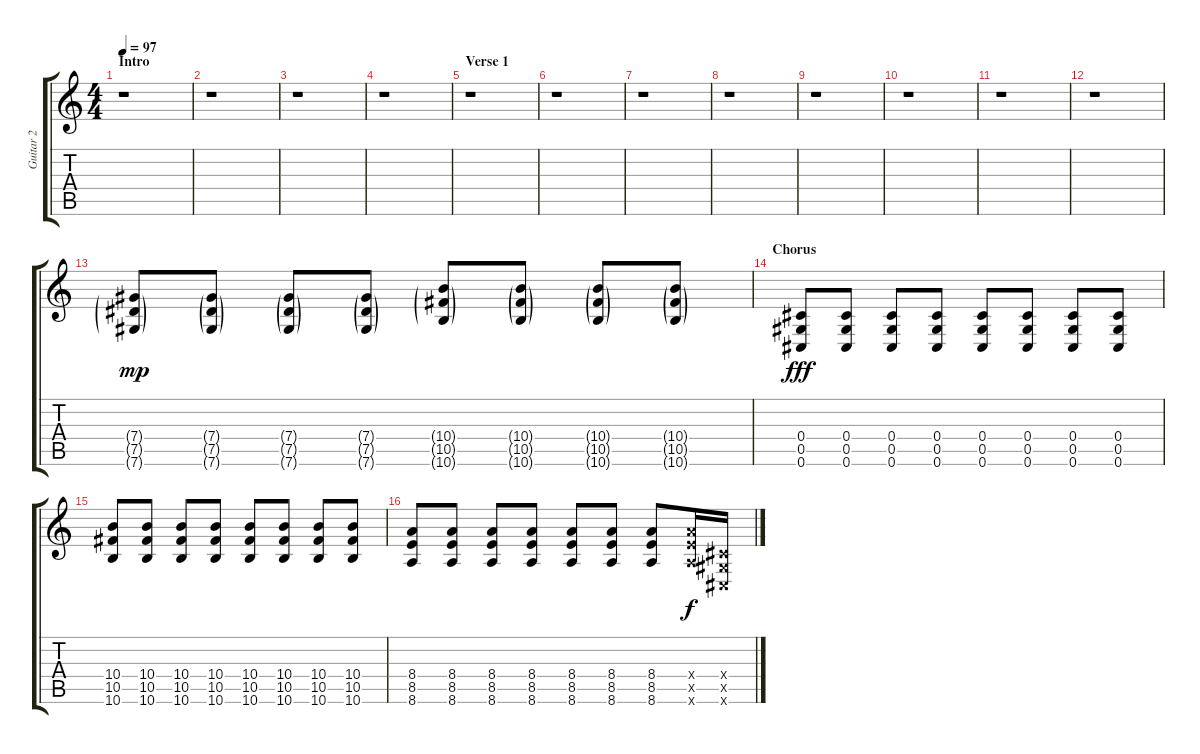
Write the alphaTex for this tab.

\track ("Guitar 2" "Guitar 2") {instrument distortionguitar}
\staff {score tabs}
\tuning (Eb4 Bb3 Gb3 Db3 Ab2 Db2) {hide}
\ts (4 4)
\section ("" "Intro")
\tempo 97
\clef g2
\ks c
r.1{dy mp instrument distortionguitar} |
r.1 |
r.1 |
r.1 |
\section ("" "Verse 1")
r.1 |
r.1 |
r.1 |
r.1 |
r.1 |
r.1 |
r.1 |
r.1 |
(7.4{g} 7.5{g} 7.6{g}).8 (7.4{g} 7.5{g} 7.6{g}).8 (7.4{g} 7.5{g} 7.6{g}).8 (7.4{g} 7.5{g} 7.6{g}).8 (10.4{g} 10.5{g} 10.6{g}).8 (10.4{g} 10.5{g} 10.6{g}).8 (10.4{g} 10.5{g} 10.6{g}).8 (10.4{g} 10.5{g} 10.6{g}).8 |
\section ("" "Chorus")
(0.4 0.5 0.6).8{dy fff} (0.4 0.5 0.6).8 (0.4 0.5 0.6).8 (0.4 0.5 0.6).8 (0.4 0.5 0.6).8 (0.4 0.5 0.6).8 (0.4 0.5 0.6).8 (0.4 0.5 0.6).8 |
(10.4 10.5 10.6).8 (10.4 10.5 10.6).8 (10.4 10.5 10.6).8 (10.4 10.5 10.6).8 (10.4 10.5 10.6).8 (10.4 10.5 10.6).8 (10.4 10.5 10.6).8 (10.4 10.5 10.6).8 |
(8.4 8.5 8.6).8 (8.4 8.5 8.6).8 (8.4 8.5 8.6).8 (8.4 8.5 8.6).8 (8.4 8.5 8.6).8 (8.4 8.5 8.6).8 (8.4 8.5 8.6).8 (8.4{x} 8.5{x} 8.6{x}).16{dy f} (0.4{x} 0.5{x} 0.6{x}).16
